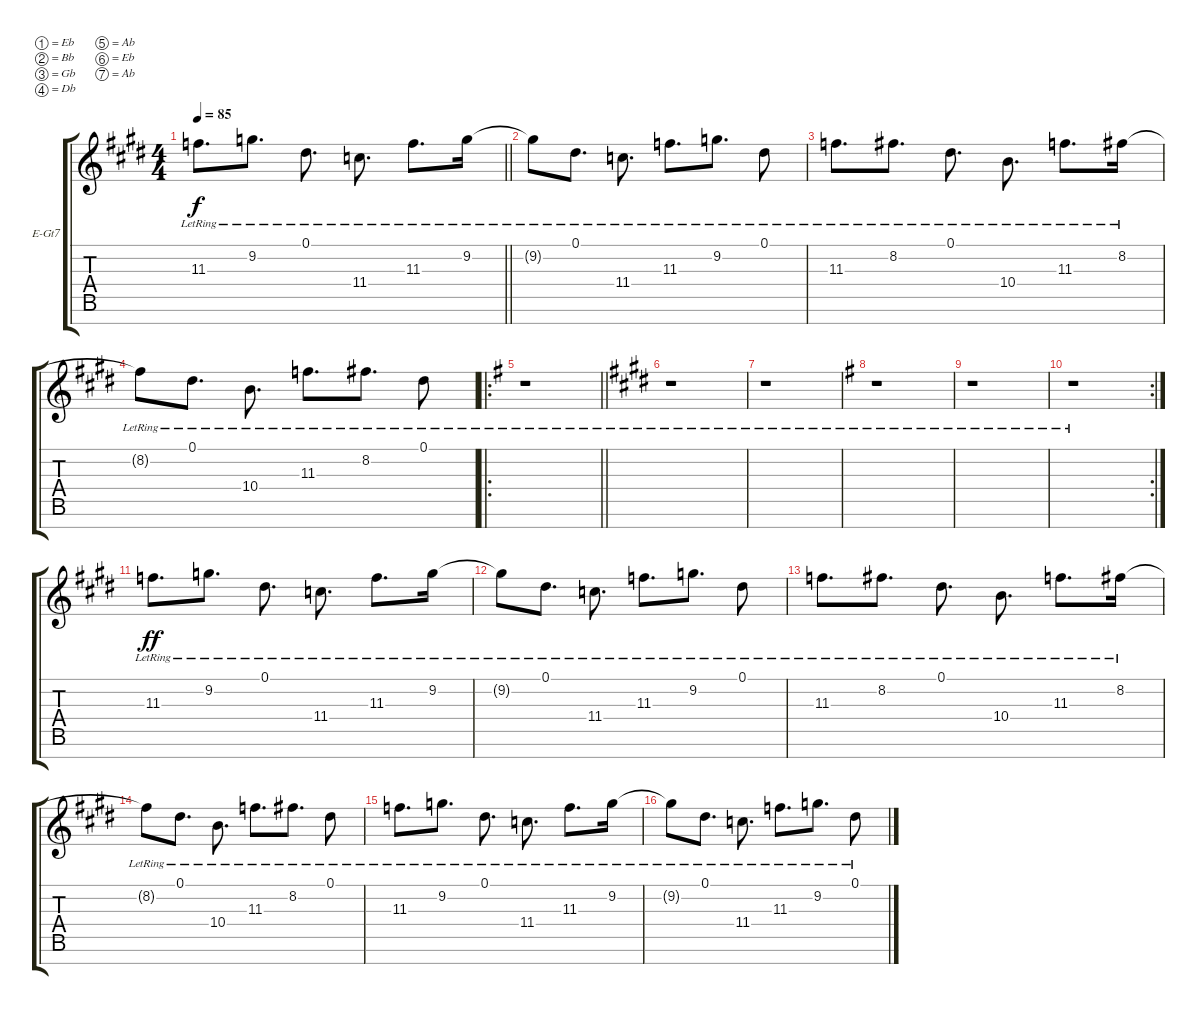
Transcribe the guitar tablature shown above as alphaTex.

\bracketExtendMode groupsimilarinstruments
\firstSystemTrackNameOrientation horizontal
\otherSystemsTrackNameOrientation horizontal
\track ("Clean M" "E-Gt7") {instrument electricguitarclean}
\staff {score tabs}
\tuning (Eb4 Bb3 Gb3 Db3 Ab2 Eb2 Ab1)
\ts (4 4)
\tempo 85
\clef g2
\barLineRight lightlight
\ks e
11.3{lr}.8{d dy f} 9.2{lr}.8{d} 0.1{lr}.8{d} 11.4{lr}.8{d} 11.3{lr}.8{d} 9.2{lr}.16 |
9.2{lr t}.8 0.1{lr}.8{d} 11.4{lr}.8{d} 11.3{lr}.8{d} 9.2{lr}.8{d} 0.1{lr}.8 |
11.3{lr}.8{d} 8.2{lr}.8{d} 0.1{lr}.8{d} 10.4{lr}.8{d} 11.3{lr}.8{d} 8.2{lr}.16 |
8.2{lr t}.8 0.1{lr}.8{d} 10.4{lr}.8{d} 11.3{lr}.8{d} 8.2{lr}.8{d} 0.1{lr}.8 |
\ro
\barLineRight lightlight
\ks g
r.1 |
\ks e
r.1 |
r.1 |
\ks g
r.1 |
r.1 |
\rc 2
r.1 |
\ks e
11.3{lr}.8{d dy ff} 9.2{lr}.8{d} 0.1{lr}.8{d} 11.4{lr}.8{d} 11.3{lr}.8{d} 9.2{lr}.16 |
9.2{lr t}.8 0.1{lr}.8{d} 11.4{lr}.8{d} 11.3{lr}.8{d} 9.2{lr}.8{d} 0.1{lr}.8 |
11.3{lr}.8{d} 8.2{lr}.8{d} 0.1{lr}.8{d} 10.4{lr}.8{d} 11.3{lr}.8{d} 8.2{lr}.16 |
8.2{lr t}.8 0.1{lr}.8{d} 10.4{lr}.8{d} 11.3{lr}.8{d} 8.2{lr}.8{d} 0.1{lr}.8 |
11.3{lr}.8{d} 9.2{lr}.8{d} 0.1{lr}.8{d} 11.4{lr}.8{d} 11.3{lr}.8{d} 9.2{lr}.16 |
9.2{lr t}.8 0.1{lr}.8{d} 11.4{lr}.8{d} 11.3{lr}.8{d} 9.2{lr}.8{d} 0.1{lr}.8
